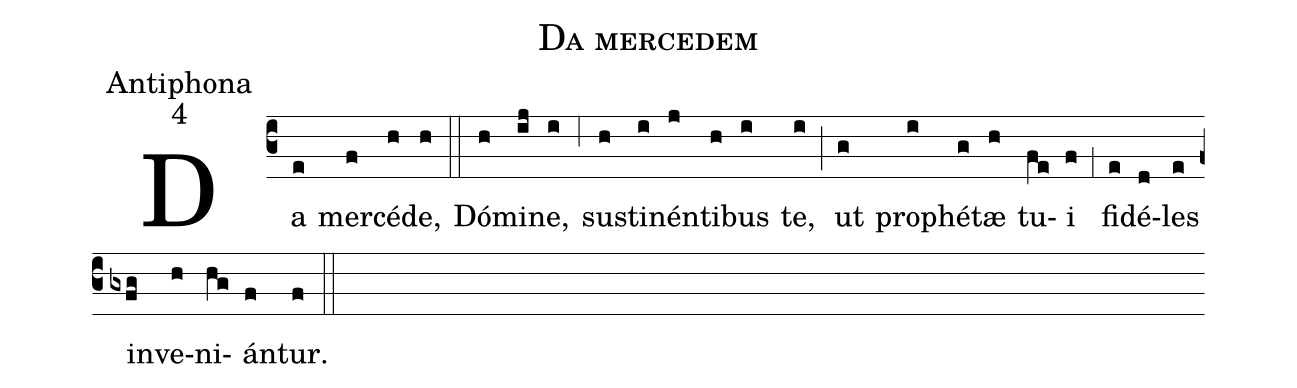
name:Da mercedem;
office-part:Antiphona;
mode:4;
%%
(c3) Da(e) mer(f)cé(h)de,(h) (::)
Dó(h)mi(ij)ne,(i) (,6) su(h)sti(i)nén(j)ti(h)bus(i) te,(i) (;) ut(g) pro(i)phé(g)tæ(h) tu(fe)i(f) (,1) fi(e)dé(d)les(e) in(gxfg)ve(h)ni(hg)án(f)tur.(f) (::)
